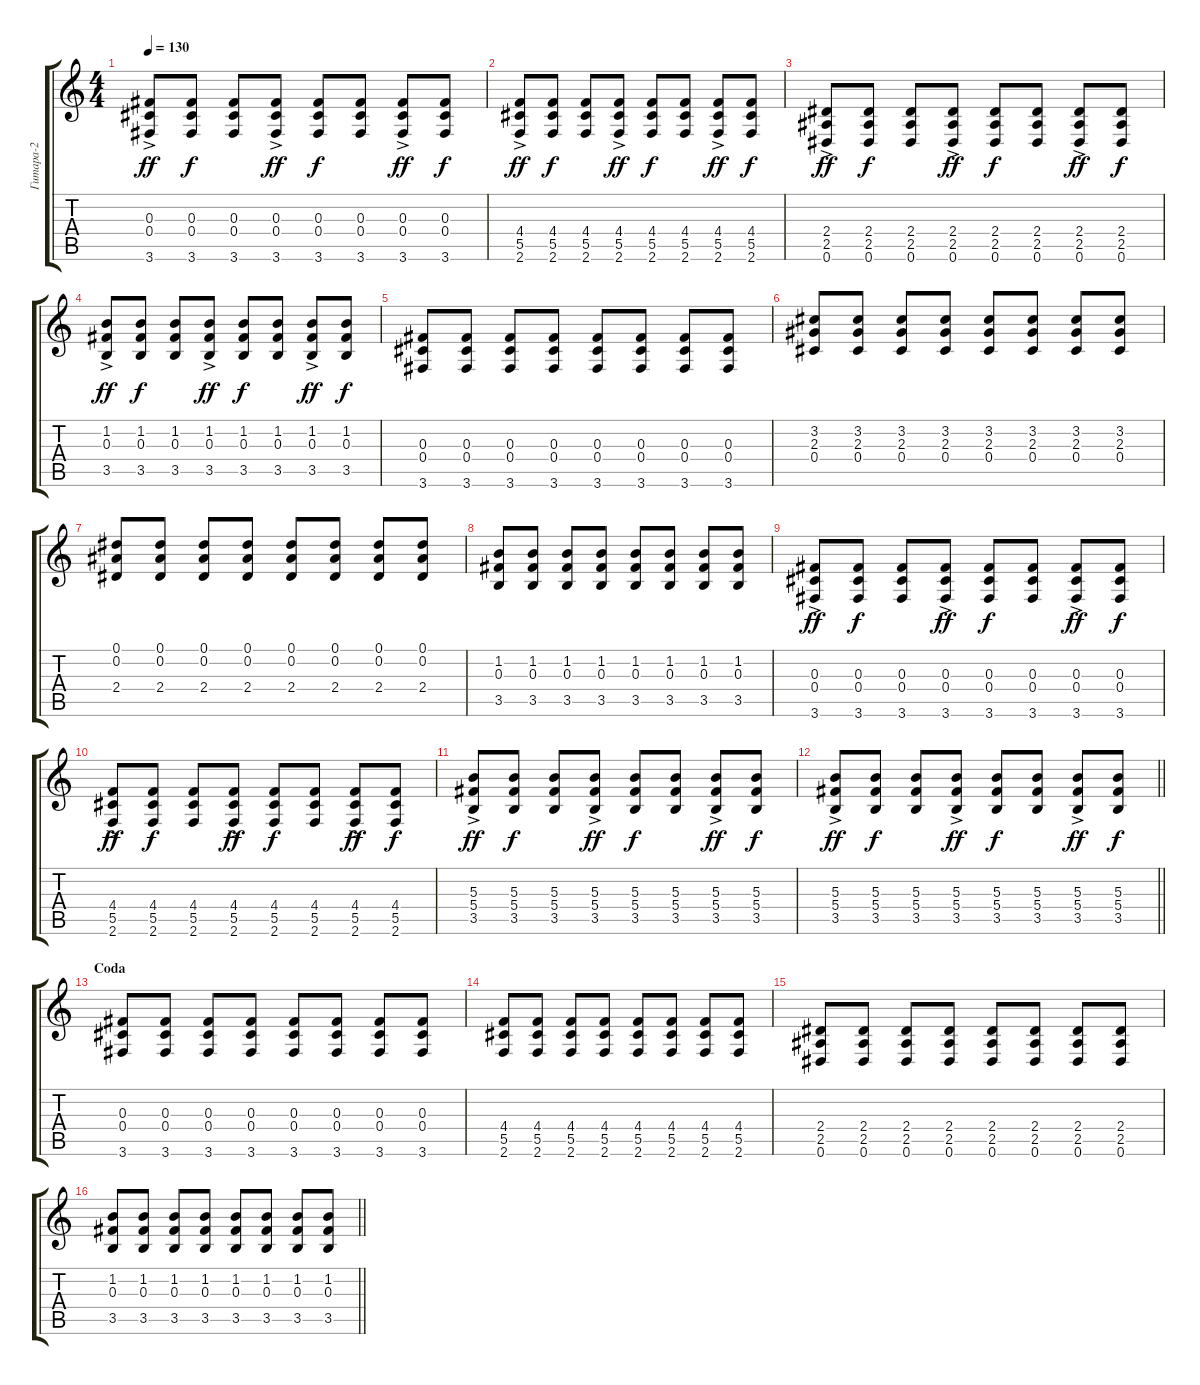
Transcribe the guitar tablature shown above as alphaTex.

\track ("Гитара-2" "Гитара-2") {instrument electricguitarclean}
\staff {score tabs}
\tuning (Eb4 Bb3 Gb3 Db3 Ab2 Eb2) {hide}
\ts (4 4)
\tempo 130
\clef g2
\ks c
(0.3{ac} 0.4{ac} 3.6{ac}).8{dy ff} (0.3 0.4 3.6).8{dy f} (0.3 0.4 3.6).8 (0.3{ac} 0.4{ac} 3.6{ac}).8{dy ff} (0.3 0.4 3.6).8{dy f} (0.3 0.4 3.6).8 (0.3{ac} 0.4{ac} 3.6{ac}).8{dy ff} (0.3 0.4 3.6).8{dy f} |
(4.4{ac} 5.5{ac} 2.6{ac}).8{dy ff} (4.4 5.5 2.6).8{dy f} (4.4 5.5 2.6).8 (4.4{ac} 5.5{ac} 2.6{ac}).8{dy ff} (4.4 5.5 2.6).8{dy f} (4.4 5.5 2.6).8 (4.4{ac} 5.5{ac} 2.6{ac}).8{dy ff} (4.4 5.5 2.6).8{dy f} |
(2.4{ac} 2.5 0.6).8{dy ff} (2.4 2.5 0.6).8{dy f} (2.4 2.5 0.6).8 (2.4{ac} 2.5 0.6).8{dy ff} (2.4 2.5 0.6).8{dy f} (2.4 2.5 0.6).8 (2.4{ac} 2.5 0.6).8{dy ff} (2.4 2.5 0.6).8{dy f} |
(1.2{ac} 0.3{ac} 3.5{ac}).8{dy ff} (1.2 0.3 3.5).8{dy f} (1.2 0.3 3.5).8 (1.2{ac} 0.3{ac} 3.5{ac}).8{dy ff} (1.2 0.3 3.5).8{dy f} (1.2 0.3 3.5).8 (1.2{ac} 0.3{ac} 3.5{ac}).8{dy ff} (1.2 0.3 3.5).8{dy f} |
(0.3 0.4 3.6).8 (0.3 0.4 3.6).8 (0.3 0.4 3.6).8 (0.3 0.4 3.6).8 (0.3 0.4 3.6).8 (0.3 0.4 3.6).8 (0.3 0.4 3.6).8 (0.3 0.4 3.6).8 |
(3.2 2.3 0.4).8 (3.2 2.3 0.4).8 (3.2 2.3 0.4).8 (3.2 2.3 0.4).8 (3.2 2.3 0.4).8 (3.2 2.3 0.4).8 (3.2 2.3 0.4).8 (3.2 2.3 0.4).8 |
(0.1 0.2 2.4).8 (0.1 0.2 2.4).8 (0.1 0.2 2.4).8 (0.1 0.2 2.4).8 (0.1 0.2 2.4).8 (0.1 0.2 2.4).8 (0.1 0.2 2.4).8 (0.1 0.2 2.4).8 |
(1.2 0.3 3.5).8 (1.2 0.3 3.5).8 (1.2 0.3 3.5).8 (1.2 0.3 3.5).8 (1.2 0.3 3.5).8 (1.2 0.3 3.5).8 (1.2 0.3 3.5).8 (1.2 0.3 3.5).8 |
(0.3{ac} 0.4{ac} 3.6{ac}).8{dy ff} (0.3 0.4 3.6).8{dy f} (0.3 0.4 3.6).8 (0.3{ac} 0.4{ac} 3.6{ac}).8{dy ff} (0.3 0.4 3.6).8{dy f} (0.3 0.4 3.6).8 (0.3{ac} 0.4{ac} 3.6{ac}).8{dy ff} (0.3 0.4 3.6).8{dy f} |
(4.4{ac} 5.5{ac} 2.6{ac}).8{dy ff} (4.4 5.5 2.6).8{dy f} (4.4 5.5 2.6).8 (4.4{ac} 5.5{ac} 2.6{ac}).8{dy ff} (4.4 5.5 2.6).8{dy f} (4.4 5.5 2.6).8 (4.4{ac} 5.5{ac} 2.6{ac}).8{dy ff} (4.4 5.5 2.6).8{dy f} |
(5.3{ac} 5.4{ac} 3.5{ac}).8{dy ff} (5.3 5.4 3.5).8{dy f} (5.3 5.4 3.5).8 (5.3{ac} 5.4{ac} 3.5{ac}).8{dy ff} (5.3 5.4 3.5).8{dy f} (5.3 5.4 3.5).8 (5.3{ac} 5.4{ac} 3.5{ac}).8{dy ff} (5.3 5.4 3.5).8{dy f} |
\barLineRight lightlight
(5.3{ac} 5.4{ac} 3.5{ac}).8{dy ff} (5.3 5.4 3.5).8{dy f} (5.3 5.4 3.5).8 (5.3{ac} 5.4{ac} 3.5{ac}).8{dy ff} (5.3 5.4 3.5).8{dy f} (5.3 5.4 3.5).8 (5.3{ac} 5.4{ac} 3.5{ac}).8{dy ff} (5.3 5.4 3.5).8{dy f} |
\section ("" "Coda")
(0.3 0.4 3.6).8 (0.3 0.4 3.6).8 (0.3 0.4 3.6).8 (0.3 0.4 3.6).8 (0.3 0.4 3.6).8 (0.3 0.4 3.6).8 (0.3 0.4 3.6).8 (0.3 0.4 3.6).8 |
(4.4 5.5 2.6).8 (4.4 5.5 2.6).8 (4.4 5.5 2.6).8 (4.4 5.5 2.6).8 (4.4 5.5 2.6).8 (4.4 5.5 2.6).8 (4.4 5.5 2.6).8 (4.4 5.5 2.6).8 |
(2.4 2.5 0.6).8 (2.4 2.5 0.6).8 (2.4 2.5 0.6).8 (2.4 2.5 0.6).8 (2.4 2.5 0.6).8 (2.4 2.5 0.6).8 (2.4 2.5 0.6).8 (2.4 2.5 0.6).8 |
\barLineRight lightlight
(1.2 0.3 3.5).8 (1.2 0.3 3.5).8 (1.2 0.3 3.5).8 (1.2 0.3 3.5).8 (1.2 0.3 3.5).8 (1.2 0.3 3.5).8 (1.2 0.3 3.5).8 (1.2 0.3 3.5).8
